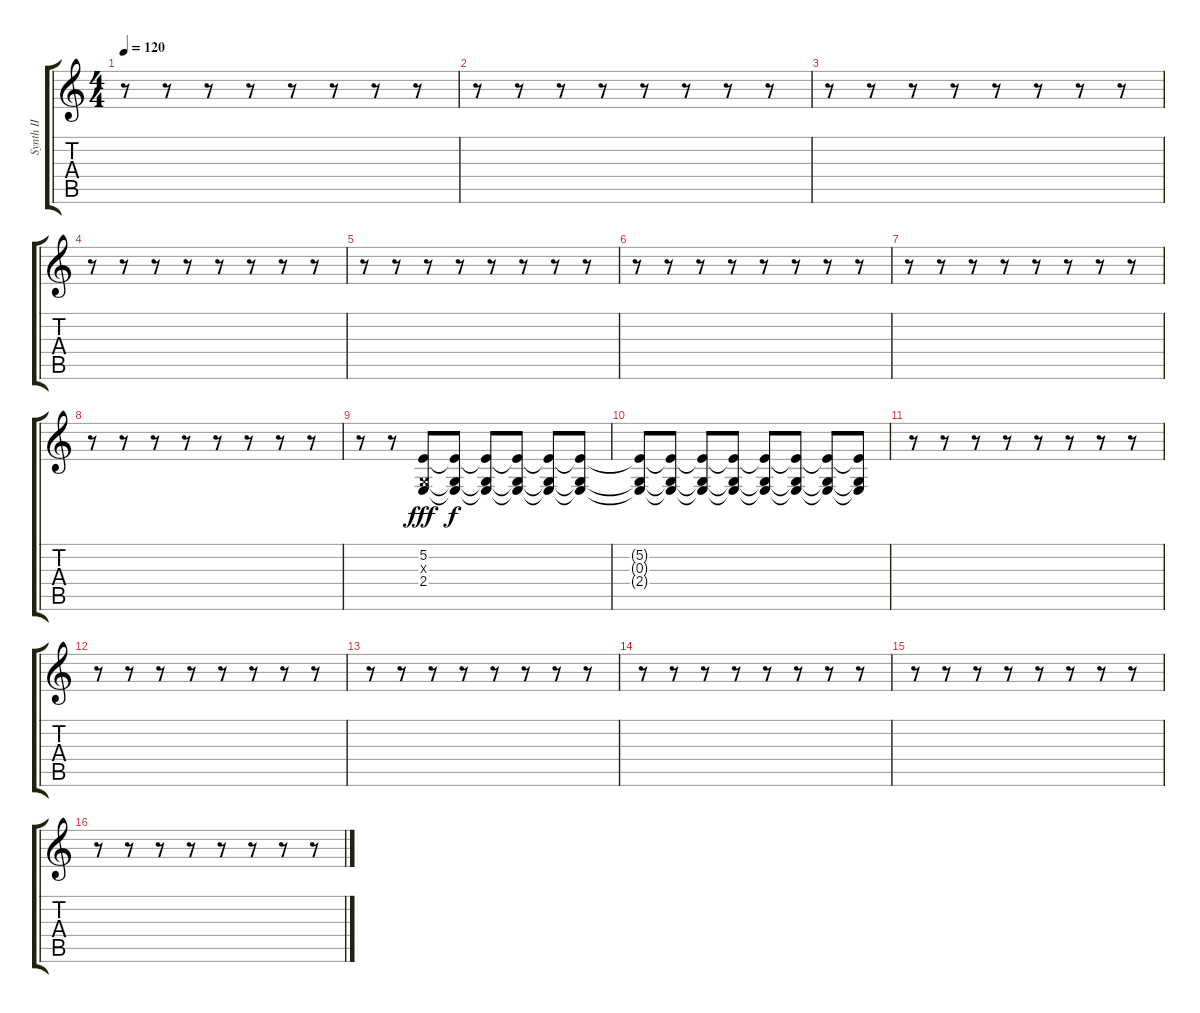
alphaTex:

\track ("Synth II" "Synth II") {instrument pad5bowed}
\staff {score tabs}
\tuning (E4 B3 G3 D3 A2 D2) {hide}
\ts (4 4)
\tempo 120
\clef g2
\ks c
r.8{dy f} r.8 r.8 r.8 r.8 r.8 r.8 r.8 |
r.8 r.8 r.8 r.8 r.8 r.8 r.8 r.8 |
r.8 r.8 r.8 r.8 r.8 r.8 r.8 r.8 |
r.8 r.8 r.8 r.8 r.8 r.8 r.8 r.8 |
r.8 r.8 r.8 r.8 r.8 r.8 r.8 r.8 |
r.8 r.8 r.8 r.8 r.8 r.8 r.8 r.8 |
r.8 r.8 r.8 r.8 r.8 r.8 r.8 r.8 |
r.8 r.8 r.8 r.8 r.8 r.8 r.8 r.8 |
r.8 r.8 (5.2 0.3{x} 2.4).8{dy fff} (5.2{t} 0.3{t} 2.4{t}).8{dy f} (5.2{t} 0.3{t} 2.4{t}).8 (5.2{t} 0.3{t} 2.4{t}).8 (5.2{t} 0.3{t} 2.4{t}).8 (5.2{t} 0.3{t} 2.4{t}).8 |
(5.2{t} 0.3{t} 2.4{t}).8 (5.2{t} 0.3{t} 2.4{t}).8 (5.2{t} 0.3{t} 2.4{t}).8 (5.2{t} 0.3{t} 2.4{t}).8 (5.2{t} 0.3{t} 2.4{t}).8 (5.2{t} 0.3{t} 2.4{t}).8 (5.2{t} 0.3{t} 2.4{t}).8 (5.2{t} 0.3{t} 2.4{t}).8 |
r.8 r.8 r.8 r.8 r.8 r.8 r.8 r.8 |
r.8 r.8 r.8 r.8 r.8 r.8 r.8 r.8 |
r.8 r.8 r.8 r.8 r.8 r.8 r.8 r.8 |
r.8 r.8 r.8 r.8 r.8 r.8 r.8 r.8 |
r.8 r.8 r.8 r.8 r.8 r.8 r.8 r.8 |
r.8 r.8 r.8 r.8 r.8 r.8 r.8 r.8
